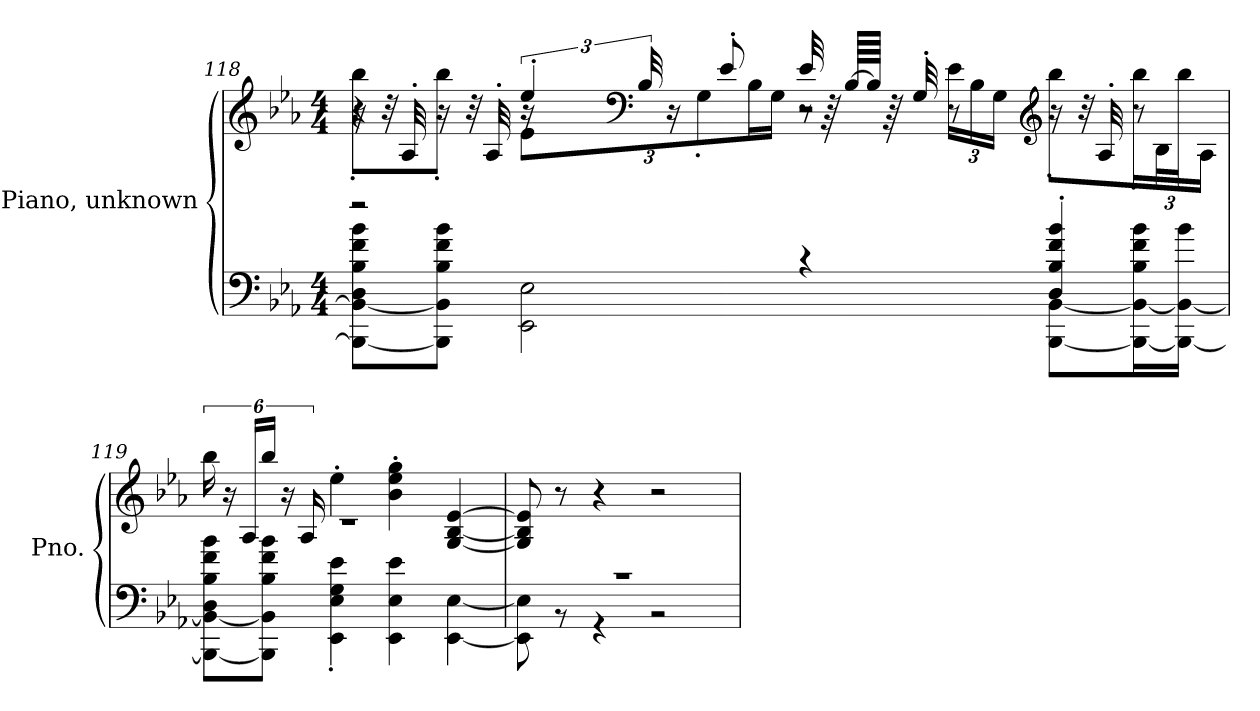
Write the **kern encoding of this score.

**kern	**kern
*part1	*part1
*staff2	*staff1
*I"Piano, unknown	*
*I'Pno.	*
!!LO:LB:g=z
*clefF4	*clefG2
*k[b-e-a-]	*k[b-e-a-]
*M4/4	*M4/4
=118	=118
*^	*^
*	*	*	*^
2r	8BBB-\_ 8BB-\_ 8D\ 8B-\ 8f\ 8b-\L	4r	8bb-'\L	16r
.	.	.	.	32r
.	.	.	.	32A-'/
.	8BBB-\] 8BB-\] 8B-\ 8f\ 8b-\J	.	8bb-'\J	16r
.	.	.	.	32r
.	.	.	.	32A-'/
*	*	*	*Xbrackettup	*brackettup
.	2EE-\ 2E-\	4ee-'/	12e-\L	24r
*	*	*clefF4	*	*
.	.	.	.	48B-/
.	.	.	.	16r
.	.	.	12G'\	.
.	.	.	.	8e-'/
.	.	.	24B-\L	.
.	.	.	24G\JJ	.
4r	.	2r	8r	32e-/
.	.	.	.	64r
.	.	.	.	[64B-/LLLL
.	.	.	.	64B-/JJJJ]
.	.	.	.	64r
.	.	.	.	32G'/
*	*	*	*Xbrackettup	*
.	.	.	24e-\LL	8r
.	.	.	24B-\	.
.	.	.	24G\JJ	.
*	*	*clefG2	*	*
4D/' 4B-/' 4f/' 4b-/'	[8BBB-\ [8BB-\L	.	8bb-'\L	16r
.	.	.	.	32r
.	.	.	.	32A-'/
.	16BBB-\_ 16BB-\_ 16B-\ 16f\ 16b-\L	.	24bb-'\L	8r
.	.	.	48B-\L	.
.	16BBB-\_ 16BB-\_ 16b-\JJ	.	48bb-\J	.
.	.	.	24A-\JJ	.
*	*	*v	*v	*v
!!LO:LB:g=z
=119	=119	=119
*	*	*brackettup
1r	8BBB-\_ 8BB-\_ 8D\ 8B-\ 8f\ 8b-\L	24bb-\
.	.	24r
.	.	24A-/LL
.	8BBB-\] 8BB-\] 8B-\ 8f\ 8b-\J	24bb-/JJ
.	.	24r
.	.	24A-/
.	4EE-\' 4E-\' 4G\' 4e-\'	4ee-'\
.	4EE-\ 4E-\ 4e-\	4b-\' 4ee-\' 4gg\'
.	[4EE-\ [4E-\	[4G/ [4B-/ [4e-/
=120	=120	=120
1r	8EE-\] 8E-\]	8G/] 8B-/] 8e-/]
.	8r	8r
.	4r	4r
.	2r	2r
*v	*v	*
=	=
*-	*-
